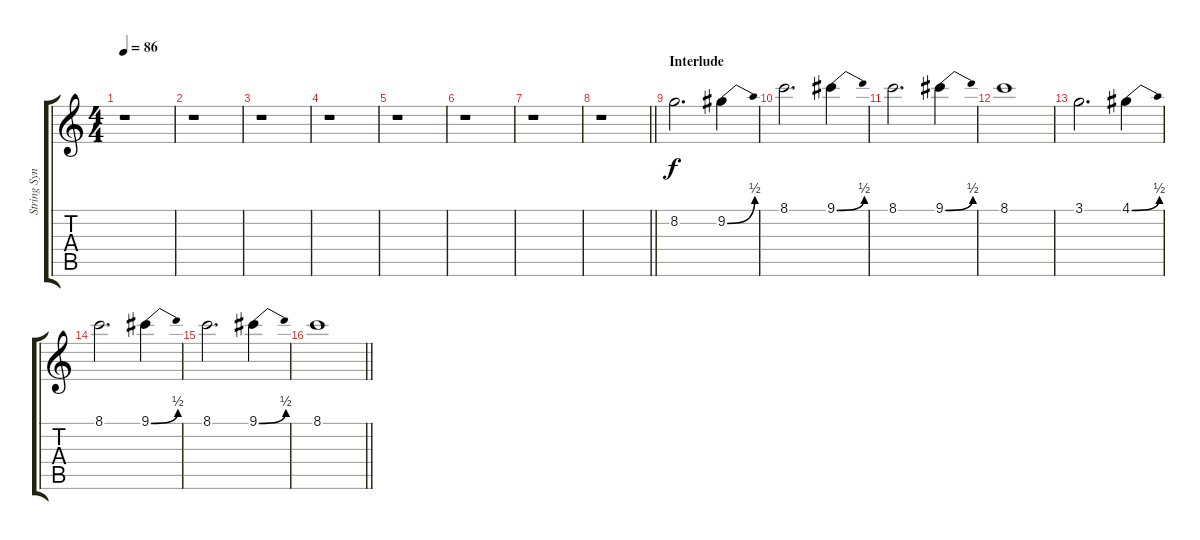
\track ("String Synth" "String Syn") {instrument electricguitarclean}
\staff {score tabs}
\tuning (E4 B3 G3 D3 A2 E2) {hide}
\ts (4 4)
\tempo 86
\clef g2
\ks c
r.1{dy f} |
r.1 |
r.1 |
r.1 |
r.1 |
r.1 |
r.1 |
\barLineRight lightlight
r.1 |
\section ("" "Interlude")
8.2.2{d volume 4} 9.2{be (bend 0 0 60 2)}.4{volume 13} |
8.1.2{d} 9.1{be (bend 0 0 60 2)}.4 |
8.1.2{d} 9.1{be (bend 0 0 60 2)}.4 |
8.1.1{volume 4} |
3.1.2{d volume 4} 4.1{be (bend 0 0 60 2)}.4{volume 13} |
8.1.2{d} 9.1{be (bend 0 0 60 2)}.4 |
8.1.2{d} 9.1{be (bend 0 0 60 2)}.4 |
\barLineRight lightlight
8.1.1{volume 4}
